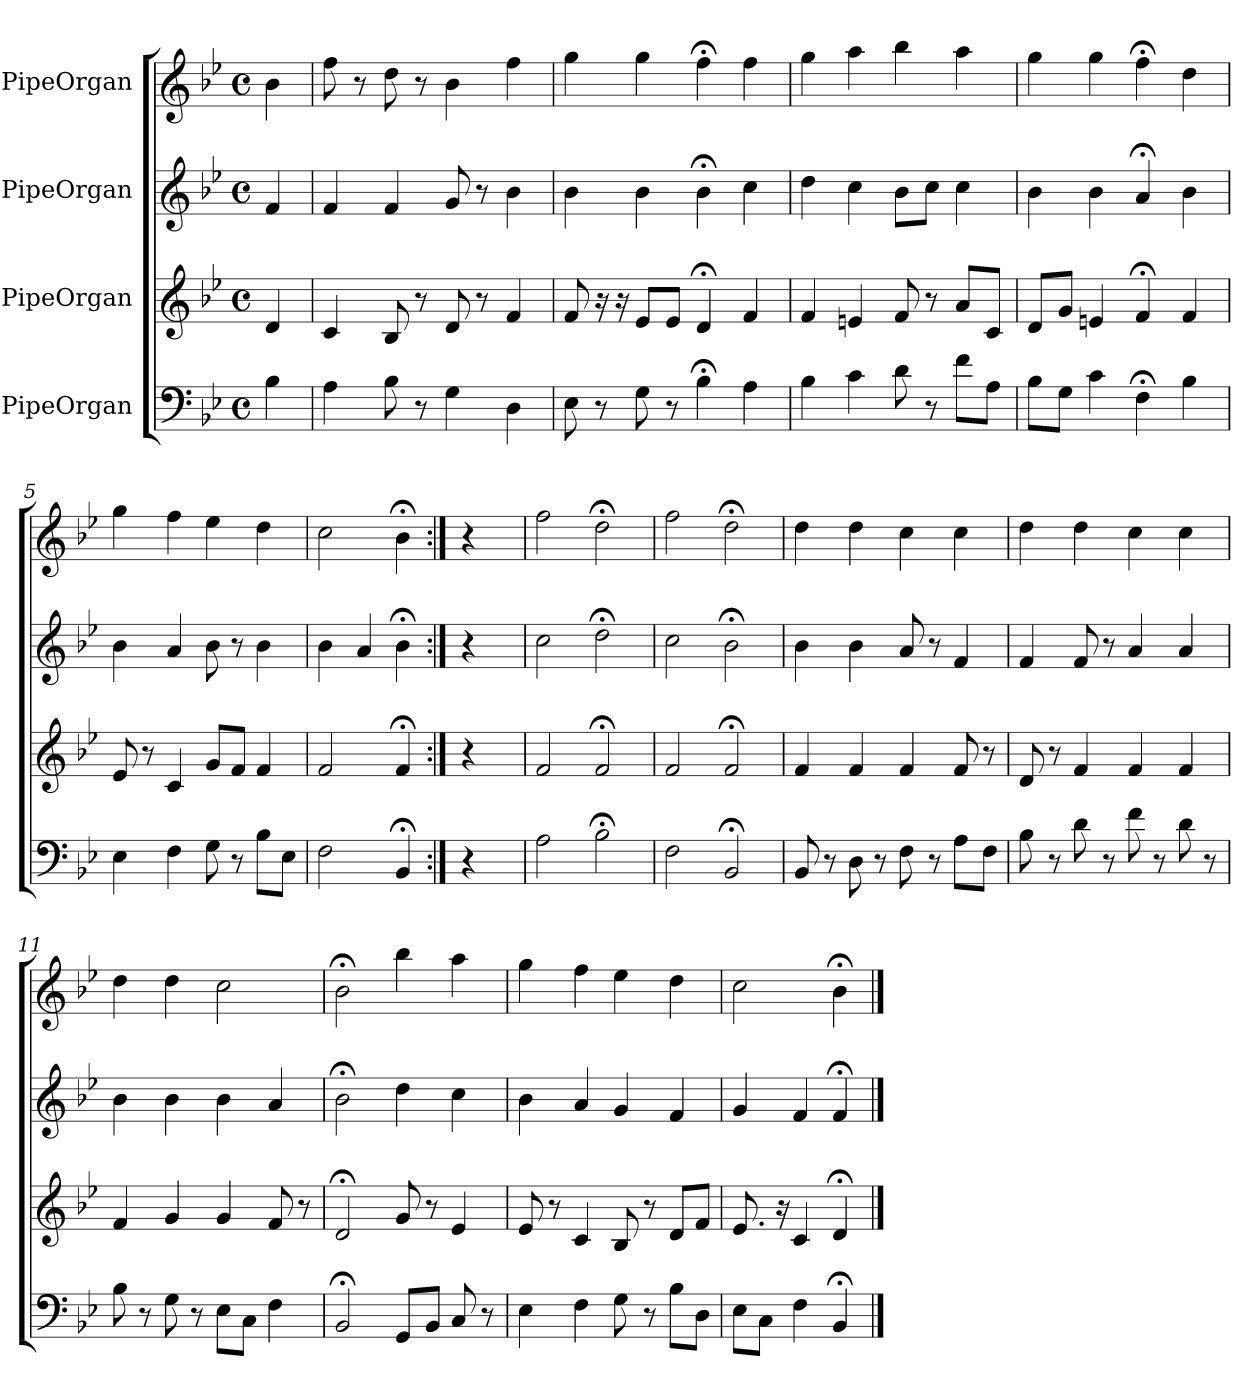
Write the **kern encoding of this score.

**kern	**kern	**kern	**kern
*part4	*part3	*part2	*part1
*staff4	*staff3	*staff2	*staff1
*I"PipeOrgan	*I"PipeOrgan	*I"PipeOrgan	*I"PipeOrgan
*k[b-e-]	*k[b-e-]	*k[b-e-]	*k[b-e-]
*B-:	*B-:	*B-:	*B-:
*M4/4	*M4/4	*M4/4	*M4/4
*met(c)	*met(c)	*met(c)	*met(c)
*MM56	*MM56	*MM56	*MM56
=	=	=	=
4B-	4d	4f	4b-
=1	=1	=1	=1
4A	4c	4f	8ff
.	.	.	8r
8B-	8B-	4f	8dd
8r	8r	.	8r
4G	8d	8g	4b-
.	8r	8r	.
4D	4f	4b-	4ff
=2	=2	=2	=2
8E-	8f	4b-	4gg
8r	16r	.	.
.	16r	.	.
8G	8e-L	4b-	4gg
8r	8e-J	.	.
4B-;<	4d;<	4b-;<	4ff;<
4A	4f	4cc	4ff
=3	=3	=3	=3
4B-	4f	4dd	4gg
4c	4en	4cc	4aa
8d	8f	8b-L	4bb-
8r	8r	8ccJ	.
8fL	8aL	4cc	4aa
8AJ	8cJ	.	.
=4	=4	=4	=4
8B-L	8dL	4b-	4gg
8GJ	8gJ	.	.
4c	4en	4b-	4gg
4F;<	4f;<	4a;<	4ff;<
4B-	4f	4b-	4dd
=5	=5	=5	=5
4E-	8e-	4b-	4gg
.	8r	.	.
4F	4c	4a	4ff
8G	8gL	8b-	4ee-
8r	8fJ	8r	.
8B-L	4f	4b-	4dd
8E-J	.	.	.
=6	=6	=6	=6
2F	2f	4b-	2cc
.	.	4a	.
4BB-;<	4f;<	4b-;<	4b-;<
=:|!	=:|!	=:|!	=:|!
4r	4r	4r	4r
=7	=7	=7	=7
2A	2f	2cc	2ff
2B-;<	2f;<	2dd;<	2dd;<
=8	=8	=8	=8
2F	2f	2cc	2ff
2BB-;<	2f;<	2b-;<	2dd;<
=9	=9	=9	=9
8BB-	4f	4b-	4dd
8r	.	.	.
8D	4f	4b-	4dd
8r	.	.	.
8F	4f	8a	4cc
8r	.	8r	.
8AL	8f	4f	4cc
8FJ	8r	.	.
=10	=10	=10	=10
8B-	8d	4f	4dd
8r	8r	.	.
8d	4f	8f	4dd
8r	.	8r	.
8f	4f	4a	4cc
8r	.	.	.
8d	4f	4a	4cc
8r	.	.	.
=11	=11	=11	=11
8B-	4f	4b-	4dd
8r	.	.	.
8G	4g	4b-	4dd
8r	.	.	.
8E-L	4g	4b-	2cc
8CJ	.	.	.
4F	8f	4a	.
.	8r	.	.
=12	=12	=12	=12
2BB-;<	2d;<	2b-;<	2b-;<
8GGL	8g	4dd	4bb-
8BB-J	8r	.	.
8C	4e-	4cc	4aa
8r	.	.	.
=13	=13	=13	=13
4E-	8e-	4b-	4gg
.	8r	.	.
4F	4c	4a	4ff
8G	8B-	4g	4ee-
8r	8r	.	.
8B-L	8dL	4f	4dd
8DJ	8fJ	.	.
=14	=14	=14	=14
8E-L	8.e-	4g	2cc
8CJ	.	.	.
.	16r	.	.
4F	4c	4f	.
4BB-;<	4d;<	4f;<	4b-;<
==	==	==	==
*-	*-	*-	*-
